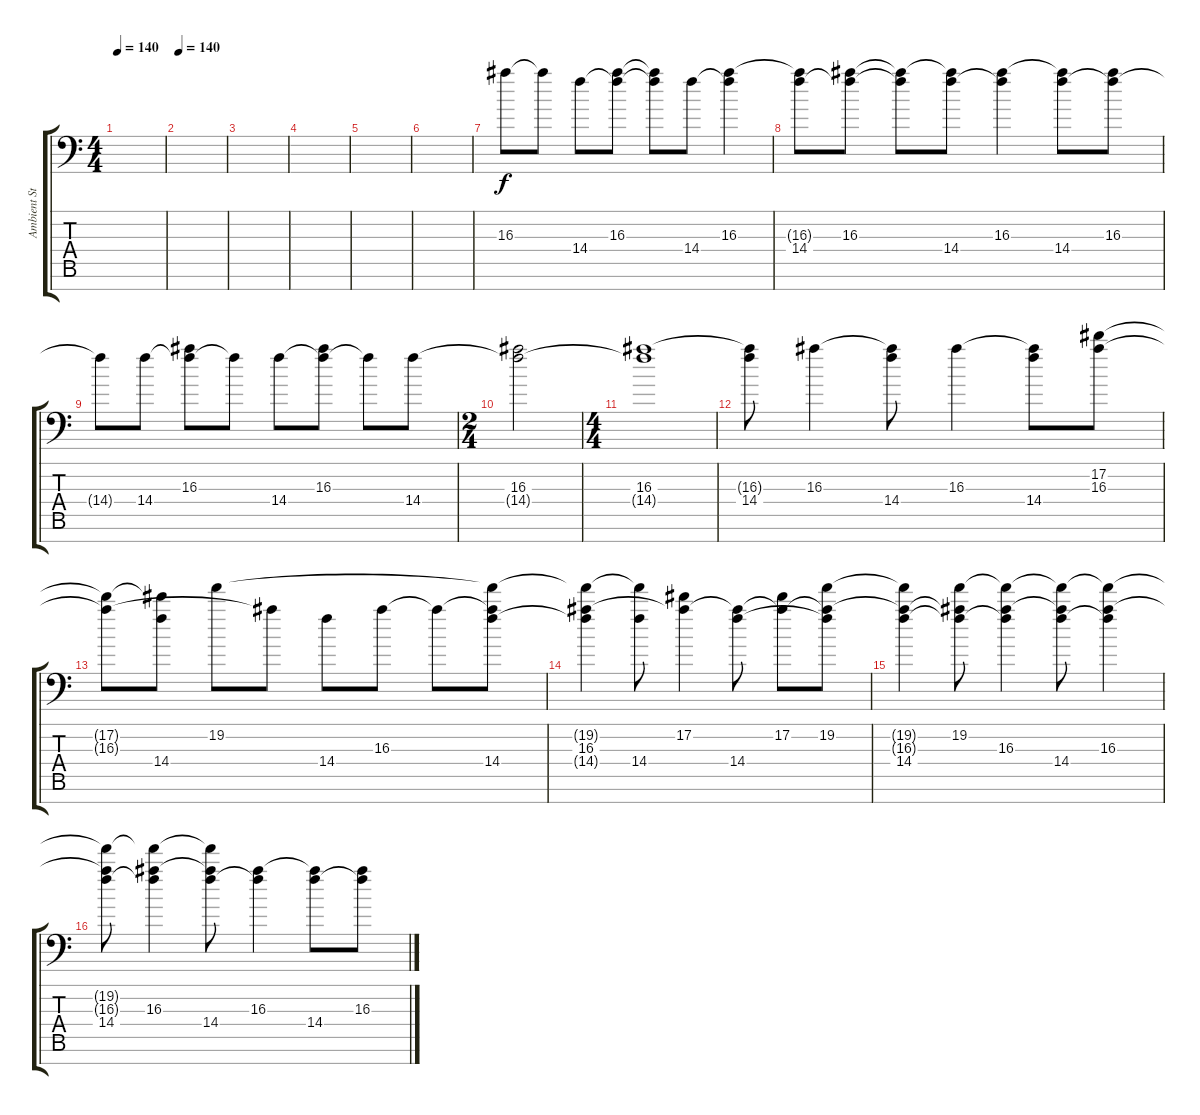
\track ("Ambient Strings 1" "Ambient St") {instrument acousticguitarsteel}
\staff {score tabs}
\tuning (Eb4 Bb3 Gb3 Eb3 Bb2 F2 Bb1) {hide}
\ts (4 4)
\tempo 140
\clef f4
\ks c
|
\tempo 140
|
|
|
|
|
16.3.8 16.3{t}.8 14.4.8 (16.3 14.4{t}).8 (16.3{t} 14.4{t}).8 14.4.8 (16.3 14.4{t}).4 |
(16.3{t} 14.4).8 (16.3 14.4{t}).8 (16.3{t} 14.4{t}).8 (16.3{t} 14.4).8 (16.3 14.4{t}).4 (16.3{t} 14.4).8 (16.3 14.4{t}).8 |
14.4{t}.8 14.4.8 (16.3 14.4{t}).8 14.4{t}.8 14.4.8 (16.3 14.4{t}).8 14.4{t}.8 14.4.8 |
\ts (2 4)
(16.3 14.4{t}).2 |
\ts (4 4)
(16.3 14.4{t}).1 |
(16.3{t} 14.4).8 16.3.4 (16.3{t} 14.4).8 16.3.4 (16.3{t} 14.4).8 (17.2 16.3).8 |
(17.2{t} 16.3{t}).8 (17.2{t} 14.4).8 19.2.8 16.3{t}.8 14.4.8 16.3.8 16.3{t}.8 (19.2{t} 16.3{t} 14.4).8 |
(19.2{t} 16.3 14.4{t}).4 (19.2{t} 14.4).8 (17.2 16.3{t}).4 (16.3{t} 14.4).8 (17.2 16.3{t}).8 (19.2 16.3{t} 14.4{t}).8 |
(19.2{t} 16.3{t} 14.4).4 (19.2 16.3{t} 14.4{t}).8 (19.2{t} 16.3 14.4{t}).4 (19.2{t} 16.3{t} 14.4).8 (19.2{t} 16.3 14.4{t}).4 |
(19.2{t} 16.3{t} 14.4).8 (19.2{t} 16.3 14.4{t}).4 (19.2{t} 16.3{t} 14.4).8 (16.3 14.4{t}).4 (16.3{t} 14.4).8 (16.3 14.4{t}).8
